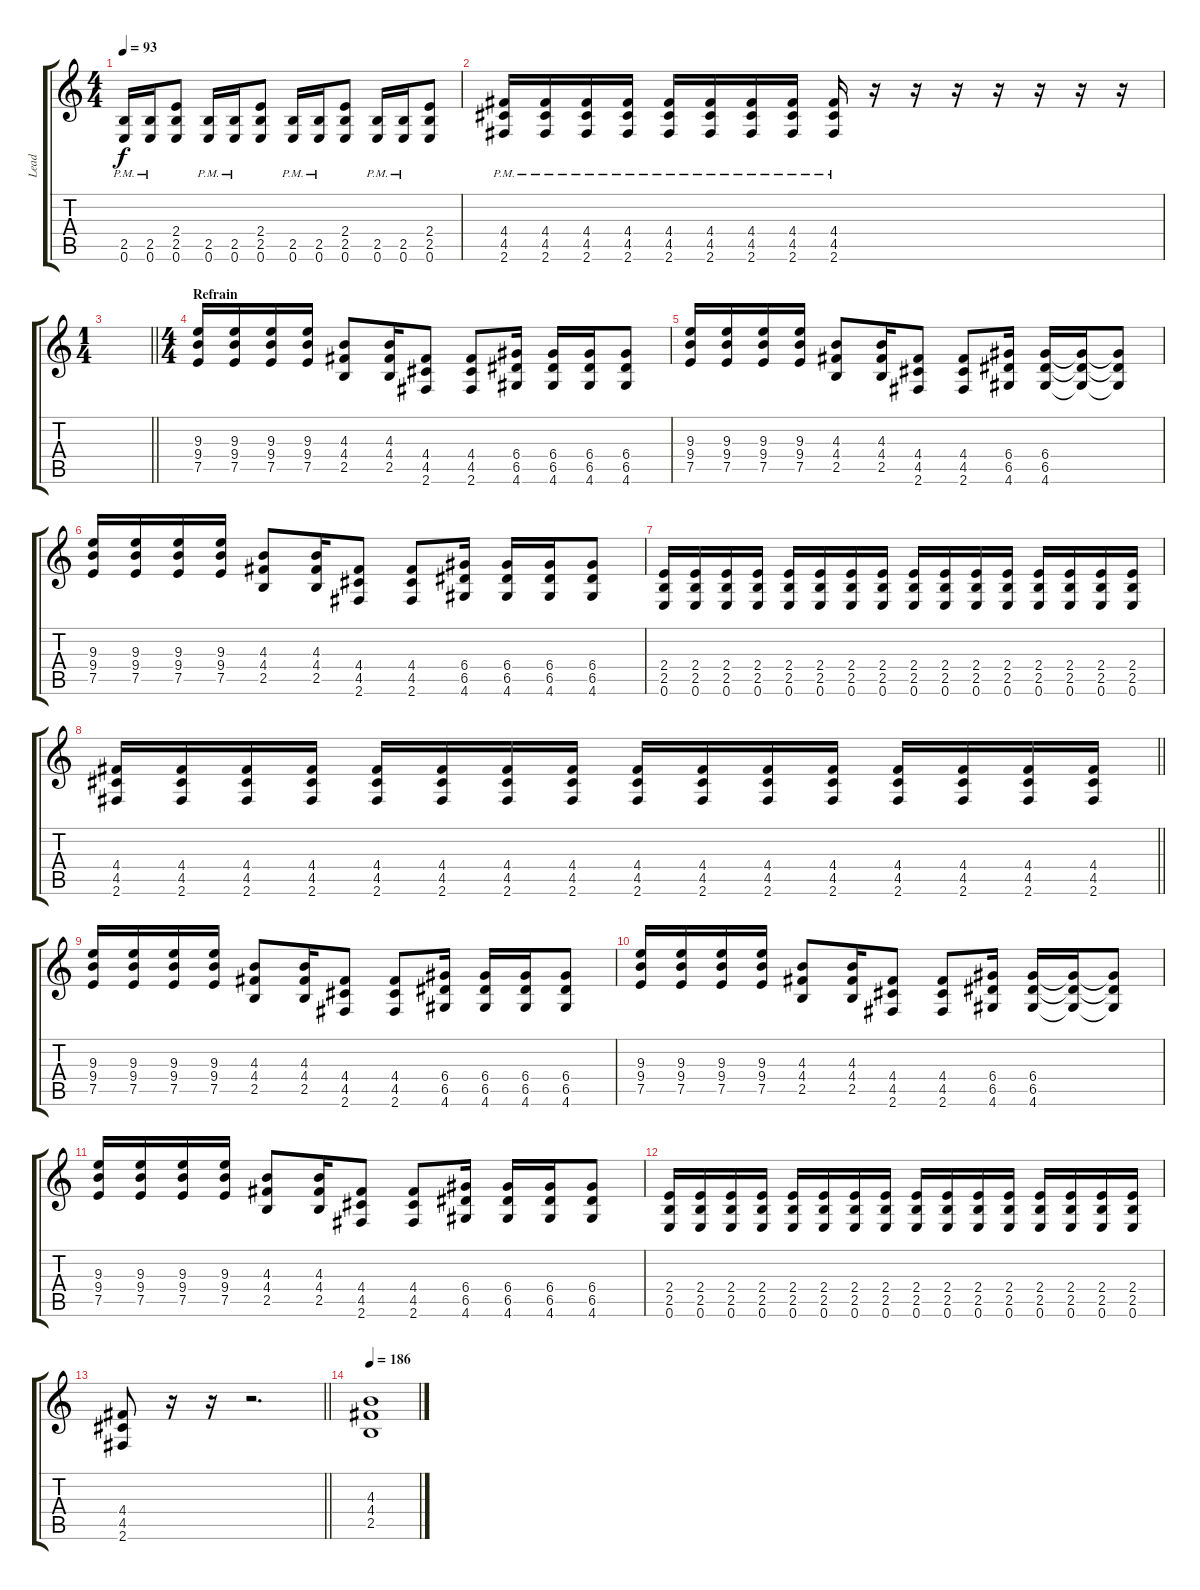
\track ("Lead" "Lead") {instrument overdrivenguitar}
\staff {score tabs}
\tuning (E4 B3 G3 D3 A2 E2) {hide}
\ts (4 4)
\tempo 93
\clef g2
\ks c
(2.5{pm} 0.6{pm}).16{dy f} (2.5{pm} 0.6{pm}).16 (2.4 2.5 0.6).8 (2.5{pm} 0.6{pm}).16 (2.5{pm} 0.6{pm}).16 (2.4 2.5 0.6).8 (2.5{pm} 0.6{pm}).16 (2.5{pm} 0.6{pm}).16 (2.4 2.5 0.6).8 (2.5{pm} 0.6{pm}).16 (2.5{pm} 0.6{pm}).16 (2.4 2.5 0.6).8 |
(4.4{pm} 4.5{pm} 2.6{pm}).16 (4.4{pm} 4.5{pm} 2.6{pm}).16 (4.4{pm} 4.5{pm} 2.6{pm}).16 (4.4{pm} 4.5{pm} 2.6{pm}).16 (4.4{pm} 4.5{pm} 2.6{pm}).16 (4.4{pm} 4.5{pm} 2.6{pm}).16 (4.4{pm} 4.5{pm} 2.6{pm}).16 (4.4{pm} 4.5{pm} 2.6{pm}).16 (4.4{pm} 4.5{pm} 2.6{pm}).16 r.16 r.16 r.16 r.16 r.16 r.16 r.16 |
\ts (1 4)
\barLineRight lightlight
|
\ts (4 4)
\section ("" "Refrain")
(9.3 9.4 7.5).16 (9.3 9.4 7.5).16 (9.3 9.4 7.5).16 (9.3 9.4 7.5).16 (4.3 4.4 2.5).8 (4.3 4.4 2.5).16 (4.4 4.5 2.6).8 (4.4 4.5 2.6).8 (6.4 6.5 4.6).16 (6.4 6.5 4.6).16 (6.4 6.5 4.6).16 (6.4 6.5 4.6).8 |
(9.3 9.4 7.5).16 (9.3 9.4 7.5).16 (9.3 9.4 7.5).16 (9.3 9.4 7.5).16 (4.3 4.4 2.5).8 (4.3 4.4 2.5).16 (4.4 4.5 2.6).8 (4.4 4.5 2.6).8 (6.4 6.5 4.6).16 (6.4 6.5 4.6).16 (6.4{t} 6.5{t} 4.6{t}).16 (6.4{t} 6.5{t} 4.6{t}).8 |
(9.3 9.4 7.5).16 (9.3 9.4 7.5).16 (9.3 9.4 7.5).16 (9.3 9.4 7.5).16 (4.3 4.4 2.5).8 (4.3 4.4 2.5).16 (4.4 4.5 2.6).8 (4.4 4.5 2.6).8 (6.4 6.5 4.6).16 (6.4 6.5 4.6).16 (6.4 6.5 4.6).16 (6.4 6.5 4.6).8 |
(2.4 2.5 0.6).16 (2.4 2.5 0.6).16 (2.4 2.5 0.6).16 (2.4 2.5 0.6).16 (2.4 2.5 0.6).16 (2.4 2.5 0.6).16 (2.4 2.5 0.6).16 (2.4 2.5 0.6).16 (2.4 2.5 0.6).16 (2.4 2.5 0.6).16 (2.4 2.5 0.6).16 (2.4 2.5 0.6).16 (2.4 2.5 0.6).16 (2.4 2.5 0.6).16 (2.4 2.5 0.6).16 (2.4 2.5 0.6).16 |
\barLineRight lightlight
(4.4 4.5 2.6).16 (4.4 4.5 2.6).16 (4.4 4.5 2.6).16 (4.4 4.5 2.6).16 (4.4 4.5 2.6).16 (4.4 4.5 2.6).16 (4.4 4.5 2.6).16 (4.4 4.5 2.6).16 (4.4 4.5 2.6).16 (4.4 4.5 2.6).16 (4.4 4.5 2.6).16 (4.4 4.5 2.6).16 (4.4 4.5 2.6).16 (4.4 4.5 2.6).16 (4.4 4.5 2.6).16 (4.4 4.5 2.6).16 |
(9.3 9.4 7.5).16 (9.3 9.4 7.5).16 (9.3 9.4 7.5).16 (9.3 9.4 7.5).16 (4.3 4.4 2.5).8 (4.3 4.4 2.5).16 (4.4 4.5 2.6).8 (4.4 4.5 2.6).8 (6.4 6.5 4.6).16 (6.4 6.5 4.6).16 (6.4 6.5 4.6).16 (6.4 6.5 4.6).8 |
(9.3 9.4 7.5).16 (9.3 9.4 7.5).16 (9.3 9.4 7.5).16 (9.3 9.4 7.5).16 (4.3 4.4 2.5).8 (4.3 4.4 2.5).16 (4.4 4.5 2.6).8 (4.4 4.5 2.6).8 (6.4 6.5 4.6).16 (6.4 6.5 4.6).16 (6.4{t} 6.5{t} 4.6{t}).16 (6.4{t} 6.5{t} 4.6{t}).8 |
(9.3 9.4 7.5).16 (9.3 9.4 7.5).16 (9.3 9.4 7.5).16 (9.3 9.4 7.5).16 (4.3 4.4 2.5).8 (4.3 4.4 2.5).16 (4.4 4.5 2.6).8 (4.4 4.5 2.6).8 (6.4 6.5 4.6).16 (6.4 6.5 4.6).16 (6.4 6.5 4.6).16 (6.4 6.5 4.6).8 |
(2.4 2.5 0.6).16 (2.4 2.5 0.6).16 (2.4 2.5 0.6).16 (2.4 2.5 0.6).16 (2.4 2.5 0.6).16 (2.4 2.5 0.6).16 (2.4 2.5 0.6).16 (2.4 2.5 0.6).16 (2.4 2.5 0.6).16 (2.4 2.5 0.6).16 (2.4 2.5 0.6).16 (2.4 2.5 0.6).16 (2.4 2.5 0.6).16 (2.4 2.5 0.6).16 (2.4 2.5 0.6).16 (2.4 2.5 0.6).16 |
\barLineRight lightlight
(4.4 4.5 2.6).8 r.16 r.16 r.2{d} |
\tempo 186
(4.3 4.4 2.5).1
